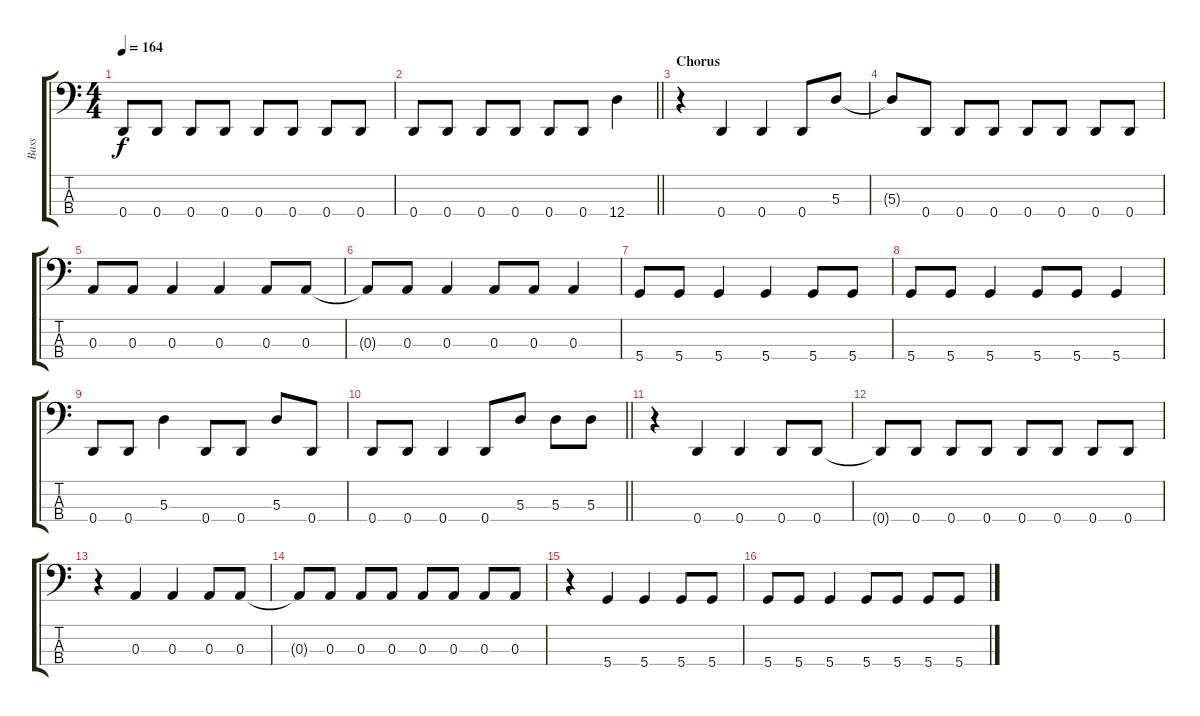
\track ("Bass" "Bass") {instrument electricbassfinger}
\staff {score tabs}
\tuning (G2 D2 A1 D1) {hide}
\ts (4 4)
\tempo 164
\clef f4
\ks c
0.4.8{dy f} 0.4.8 0.4.8 0.4.8 0.4.8 0.4.8 0.4.8 0.4.8 |
\barLineRight lightlight
0.4.8 0.4.8 0.4.8 0.4.8 0.4.8 0.4.8 12.4.4 |
\section ("" "Chorus")
r.4 0.4.4 0.4.4 0.4.8 5.3.8 |
5.3{t}.8 0.4.8 0.4.8 0.4.8 0.4.8 0.4.8 0.4.8 0.4.8 |
0.3.8 0.3.8 0.3.4 0.3.4 0.3.8 0.3.8 |
0.3{t}.8 0.3.8 0.3.4 0.3.8 0.3.8 0.3.4 |
5.4.8 5.4.8 5.4.4 5.4.4 5.4.8 5.4.8 |
5.4.8 5.4.8 5.4.4 5.4.8 5.4.8 5.4.4 |
0.4.8 0.4.8 5.3.4 0.4.8 0.4.8 5.3.8 0.4.8 |
\barLineRight lightlight
0.4.8 0.4.8 0.4.4 0.4.8 5.3.8 5.3.8 5.3.8 |
r.4 0.4.4 0.4.4 0.4.8 0.4.8 |
0.4{t}.8 0.4.8 0.4.8 0.4.8 0.4.8 0.4.8 0.4.8 0.4.8 |
r.4 0.3.4 0.3.4 0.3.8 0.3.8 |
0.3{t}.8 0.3.8 0.3.8 0.3.8 0.3.8 0.3.8 0.3.8 0.3.8 |
r.4 5.4.4 5.4.4 5.4.8 5.4.8 |
5.4.8 5.4.8 5.4.4 5.4.8 5.4.8 5.4.8 5.4.8
